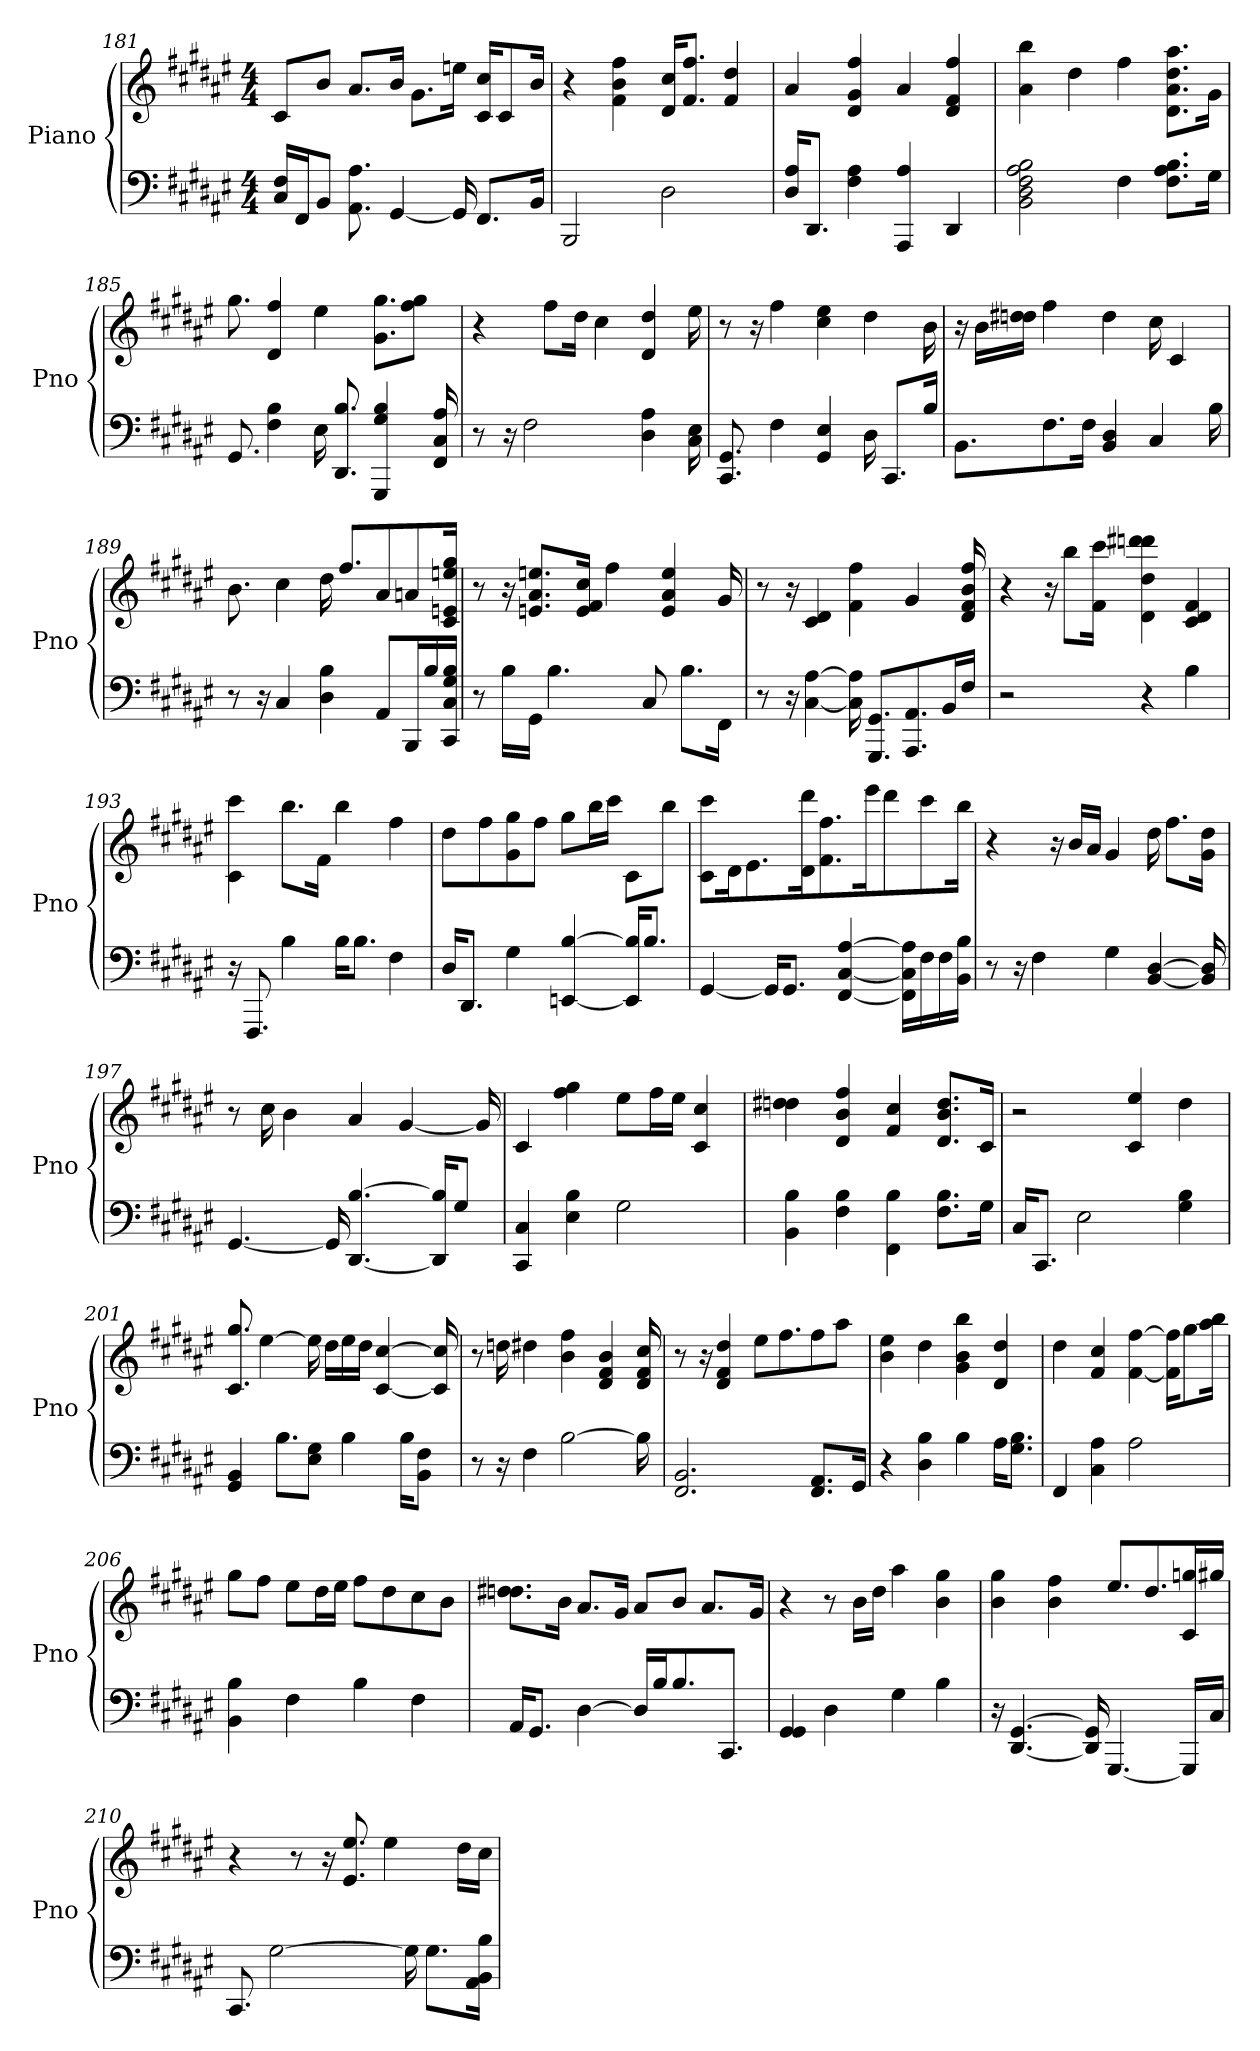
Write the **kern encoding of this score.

**kern	**kern
*part1	*part1
*staff2	*staff1
*I"Piano	*
*I'Pno	*
!!LO:PB:g=z
*clefF4	*clefG2
*k[f#c#g#d#a#e#]	*k[f#c#g#d#a#e#]
*F#:	*F#:
*M4/4	*M4/4
=181	=181
16C#/ 16F#/LL	8c#/L
16FF#/J	.
8BB/J	8b/J
8.AA#\ 8.A#\	8.a#/L
[4GG#/	16b/Jk
.	8.g#\L
16GG#/]	16een\Jk
8.FF#/L	16c#/ 16cc#/KL
.	8c#/
16BB/Jk	16b/Jk
=182	=182
2BBB/	4r
.	4f#\ 4b\ 4ff#\
2D#\	16d#/ 16cc#/KL
.	8.f#/ 8.ff#/J
.	4f#/ 4dd#/
=183	=183
16D#/ 16A#/KL	4a#/
8.DD#/J	.
4F#\ 4A#\	4d#/ 4g#/ 4ff#/
4AAA#/ 4A#/	4a#/
4DD#/	4d#/ 4f#/ 4ff#/
=184	=184
2BB\ 2D#\ 2F#\ 2A#\ 2B\	4a#\ 4bb\
.	4dd#\
4F#\	4ff#\
8.F#\ 8.A#\ 8.B\L	8.d#\ 8.a#\ 8.dd#\ 8.aa#\L
16G#\Jk	16g#\Jk
=185	=185
8.GG#/	8.gg#\
4F#\ 4B\	4d#/ 4ff#/
16E#\	4ee#\
8.DD#/ 8.B/	.
4GGG#/ 4G#/ 4B/	8.g#\ 8.gg#\L
.	8ff#\ 8gg#\J
16FF#/ 16C#/ 16A#/	.
!!LO:LB:g=z
=186	=186
8r	4r
16r	.
2F#\	.
.	8ff#\L
.	16dd#\Jk
.	4cc#\
4D#\ 4A#\	4d#/ 4dd#/
16C#\ 16E#\	16ee#\
=187	=187
8.CC#/ 8.GG#/	8r
.	16r
4F#\	4ff#\
4GG#/ 4E#/	4cc#\ 4ee#\
16D#\	4dd#\
8.CC#/L	.
16B/Jk	16b\
=188	=188
8.BB\L	16r
.	16b\LL
.	16ddn\ 16dd#X\JJ
8.F#\	4ff#\
16F#\Jk	.
4BB/ 4D#/	4dd#\
4C#/	16cc#\
.	4c#/
16B\	.
=189	=189
8r	8.b\
16r	.
4C#/	4cc#\
4D#\ 4B\	16dd#\
.	8.ff#/L
8AA#/L	8a#/
16BBB/L	8an/
16B/	.
16CC#/ 16C#/ 16G#/ 16B/JJ	16c#/ 16en/ 16een/ 16gg#/Jk
!!LO:LB:g=z
=190	=190
8r	8r
16B\LL	16r
16GG#\JJ	8.en/ 8.a#/ 8.een/L
4.B\	.
.	16e/ 16f#/ 16cc#/Jk
.	4ff#\
8C#/	.
.	4e/ 4a#/ 4ee/
8.B\L	.
16FF#\Jk	16g#/
=191	=191
8r	8r
16r	16r
[4C#\ [4A#\	4c#/ 4d#/
16C#\] 16A#\]	4f#\ 4ff#\
8.GGG#/ 8.GG#/L	.
8.AAA#/ 8.AA#/	4g#/
16BB/L	.
16F#/JJ	16d#/ 16f#/ 16b/ 16ff#/
=192	=192
2r	4r
.	16r
.	8bb\L
.	16f#\ 16ccc#\Jk
4r	4d#\ 4dd#\ 4dddn\ 4ddd#X\
4B\	4c#/ 4d#/ 4f#/
=193	=193
16r	4c#\ 4ccc#\
8.FFF#/	.
4B\	8.bb\L
.	16f#\Jk
16B\KL	4bb\
8.B\J	.
4F#\	4ff#\
!!LO:LB:g=z
=194	=194
16D#/KL	8dd#\L
8.DD#/J	.
.	8ff#\
4G#\	8g#\ 8gg#\
.	8ff#\J
[4EEn/ [4B/	8gg#\L
.	16bb\L
.	16ccc#\JJ
16EE/] 16B/]KL	8c#\L
8.B/J	.
.	8bb\J
=195	=195
[4GG#/	8c#\ 8ccc#\L
.	16d#\K
.	8.e#\
16GG#/KL]	.
8.GG#/J	.
.	16d#\ 16ddd#\K
.	8.f#\ 8.ff#\
[4FF#/ [4C#/ [4A#/	.
.	16eee#\K
.	8ddd#\
16FF#\] 16C#\] 16A#\]LL	.
16F#\	8ccc#\
16F#\	.
16BB\ 16B\JJ	16bb\Jk
=196	=196
8r	4r
16r	.
4F#\	.
.	16r
.	16b/LL
.	16a#/JJ
4G#\	4g#/
[4BB/ [4D#/	16dd#\
.	8.ff#\L
16BB/] 16D#/]	16g#\ 16dd#\Jk
=197	=197
[4.GG#/	8r
.	16cc#\
.	4b\
16GG#/]	.
[4.DD#/ [4.B/	4a#/
.	[4g#/
16DD#/] 16B/]KL	.
8G#/J	.
.	16g#/]
!!LO:LB:g=z
=198	=198
4CC#/ 4C#/	4c#/
4E#\ 4B\	4ff#\ 4gg#\
2G#\	8ee#\L
.	16ff#\L
.	16ee#\JJ
.	4c#/ 4cc#/
=199	=199
4BB\ 4B\	4ddn\ 4dd#X\
4F#\ 4B\	4d#/ 4b/ 4ff#/
4FF#\ 4B\	4f#/ 4cc#/
8.F#\ 8.B\L	8.d#/ 8.b/ 8.dd#/L
16G#\Jk	16c#/Jk
=200	=200
16C#/KL	2r
8.CC#/J	.
2E#\	.
.	4c#/ 4ee#/
4G#\ 4B\	4dd#\
=201	=201
4GG#/ 4BB/	8.c#/ 8.gg#/
.	[4ee#\
8.B\L	.
8E#\ 8G#\J	16ee#\]
.	16dd#\LL
4B\	16ee#\
.	16dd#\JJ
.	[4c#/ [4cc#/
16B\KL	.
8BB\ 8F#\J	.
.	16c#/] 16cc#/]
=202	=202
8r	8r
16r	16ddn\
4F#\	4dd#X\
[2B\	4b\ 4ff#\
.	4d#/ 4f#/ 4b/
16B\]	16d#/ 16f#/ 16cc#/
!!LO:LB:g=z
=203	=203
2.FF#/ 2.BB/	8r
.	16r
.	4d#/ 4f#/ 4dd#/
.	8ee#\L
.	8.ff#\
8.FF#/ 8.AA#/L	8ff#\
.	8aa#\J
16GG#/Jk	.
=204	=204
4r	4b\ 4ee#\
4D#\ 4B\	4dd#\
4B\	4g#\ 4b\ 4bb\
16A#\KL	4d#/ 4dd#/
8.G#\ 8.B\J	.
=205	=205
4FF#/	4dd#\
4C#\ 4A#\	4f#/ 4cc#/
2A#\	[4f#\ [4ff#\
.	16f#\] 16ff#\]KL
.	8gg#\
.	16aa#\ 16bb\Jk
=206	=206
4BB\ 4B\	8gg#\L
.	8ff#\J
4F#\	8ee#\L
.	16dd#\L
.	16ee#\JJ
4B\	8ff#\L
.	8dd#\
4F#\	8cc#\
.	8b\J
!!LO:PB:g=z
=207	=207
16AA#/KL	8.ddn\ 8.dd#X\L
8.GG#/J	.
.	16b\Jk
[4D#\	8.a#/L
.	16g#/Jk
16D#/LL]	8a#/L
16B/J	.
8.B/	8b/J
.	8.a#/L
8.CC#/J	.
.	16g#/Jk
=208	=208
4GG#/ 4GG#/	4r
4D#\	8r
.	16b\LL
.	16dd#\JJ
4G#\	4aa#\
4B\	4b\ 4gg#\
=209	=209
16r	4b\ 4gg#\
[4.DD#/ [4.GG#/	.
.	4b\ 4ff#\
16DD#/] 16GG#/]	.
[4.GGG#/	8.ee#/L
.	8.dd#/
16GGG#/LL]	16c#/ 16ggn/L
16C#/JJ	16gg#X/JJ
=210	=210
8.CC#/	4r
[2G#\	.
.	8r
.	16r
.	8.e#/ 8.ee#/
.	4ee#\
16G#\]	.
8.G#\L	.
.	16dd#\LL
16AA#\ 16BB\ 16B\Jk	16cc#\JJ
=	=
*-	*-
